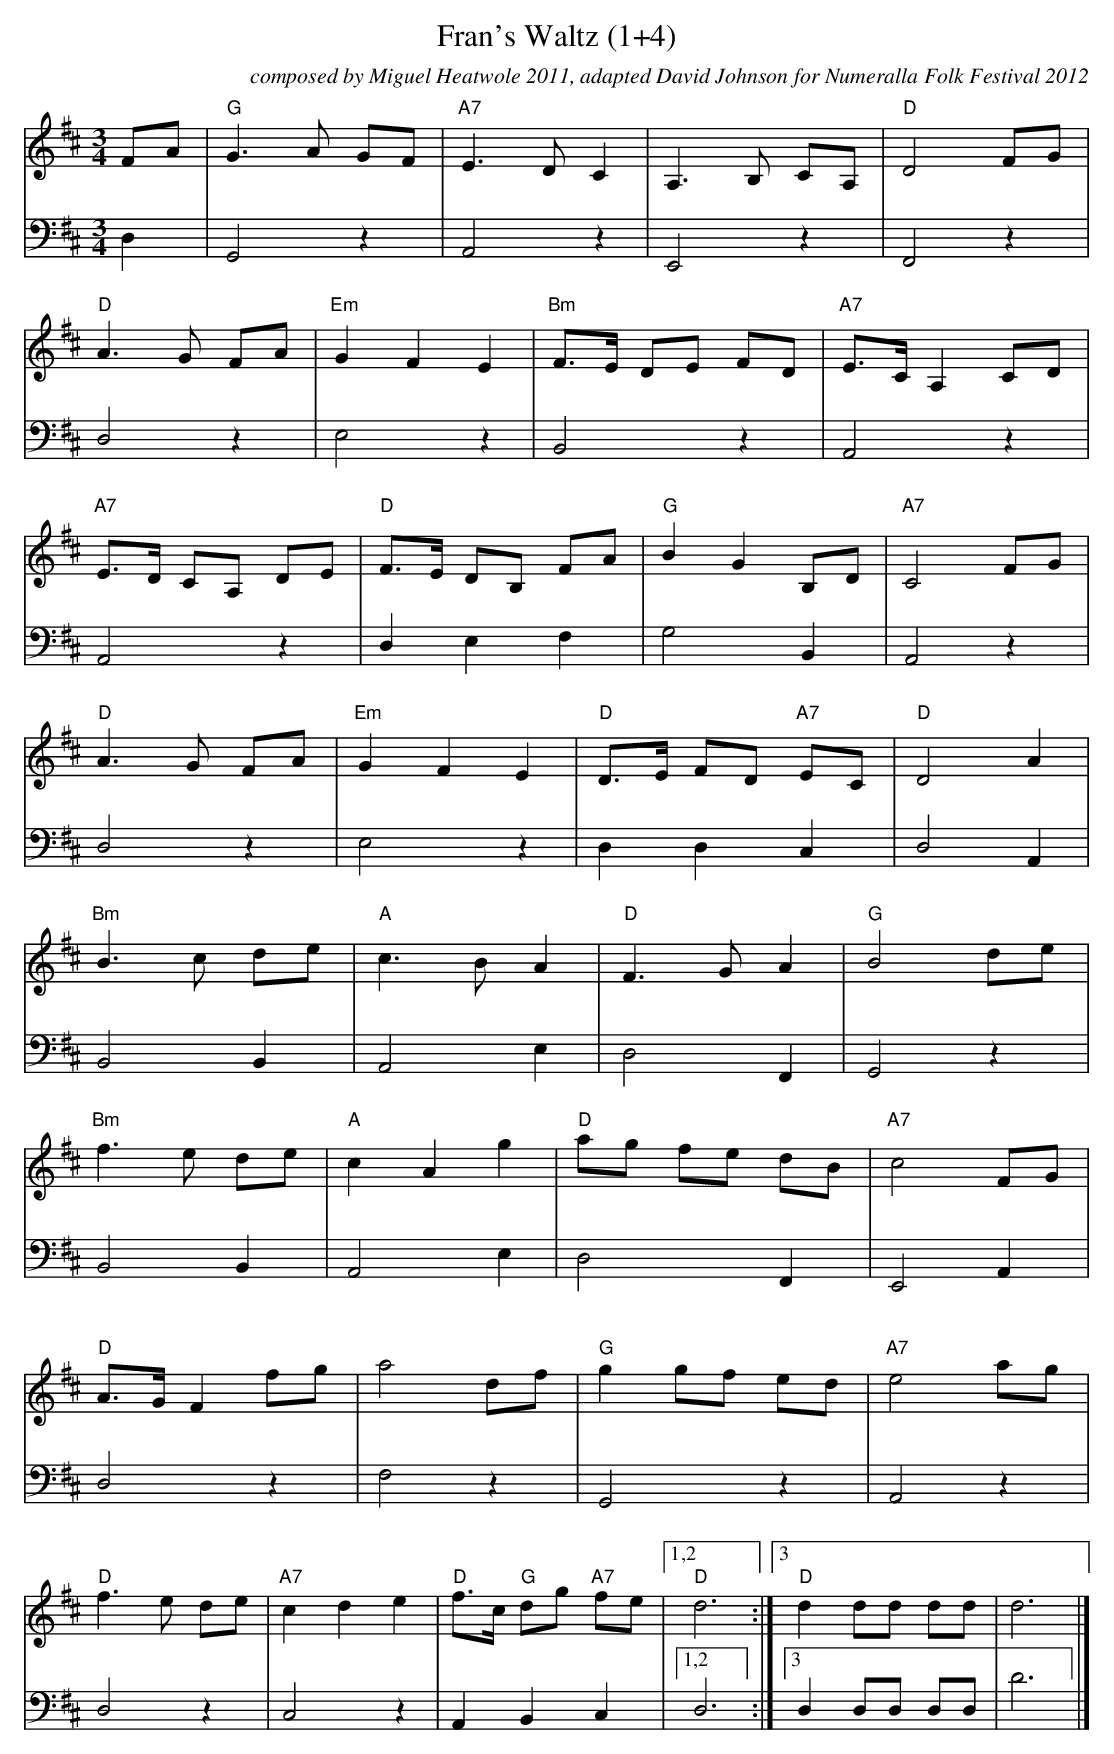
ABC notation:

X:1
T:Fran's Waltz (1+4)
C:composed by Miguel Heatwole 2011, adapted David Johnson for Numeralla Folk Festival 2012
M:3/4
L:1/8
K:D
V:1
FA|"G"G3A GF|"A7"E3DC2|A,3B, CA,|"D"D4FG|
"D"A3G FA|"Em"G2F2E2|"Bm"F>E DE FD|"A7"E>CA,2CD|
"A7"E>D CA, DE|"D"F>E DB, FA|"G"B2G2B,D|"A7"C4 FG|
"D"A3G FA|"Em"G2F2E2|"D"D>E FD "A7"EC|"D"D4A2|
"Bm"B3c de|"A"c3 BA2|"D"F3GA2|"G"B4de|
"Bm"f3e de|"A"c2A2g2|"D"ag fe dB|"A7"c4 FG|
"D"A>GF2 fg|a4df|"G"g2gf ed|"A7"e4ag|
"D"f3e de|"A7"c2d2e2|"D"f>c "G"dg "A7"fe|[1,2"D"d6:|[3"D"d2dd dd|d6|]
V:4 clef=bass
D,2|G,,4z2|A,,4z2|E,,4z2|F,,4z2|
D,4z2|E,4z2|B,,4z2|A,,4z2|
A,,4z2|D,2E,2F,2|G,4B,,2|A,,4z2|
D,4z2|E,4z2|D,2D,2C,2|D,4A,,2|
B,,4B,,2|A,,4E,2|D,4F,,2|G,,4z2|
B,,4B,,2|A,,4E,2|D,4F,,2|E,,4A,,2|
D,4z2|F,4z2|G,,4z2|A,,4z2|
D,4z2|C,4z2|A,,2B,,2C,2|[1,2D,6:|[3D,2D,D, D,D,-|D6|]
